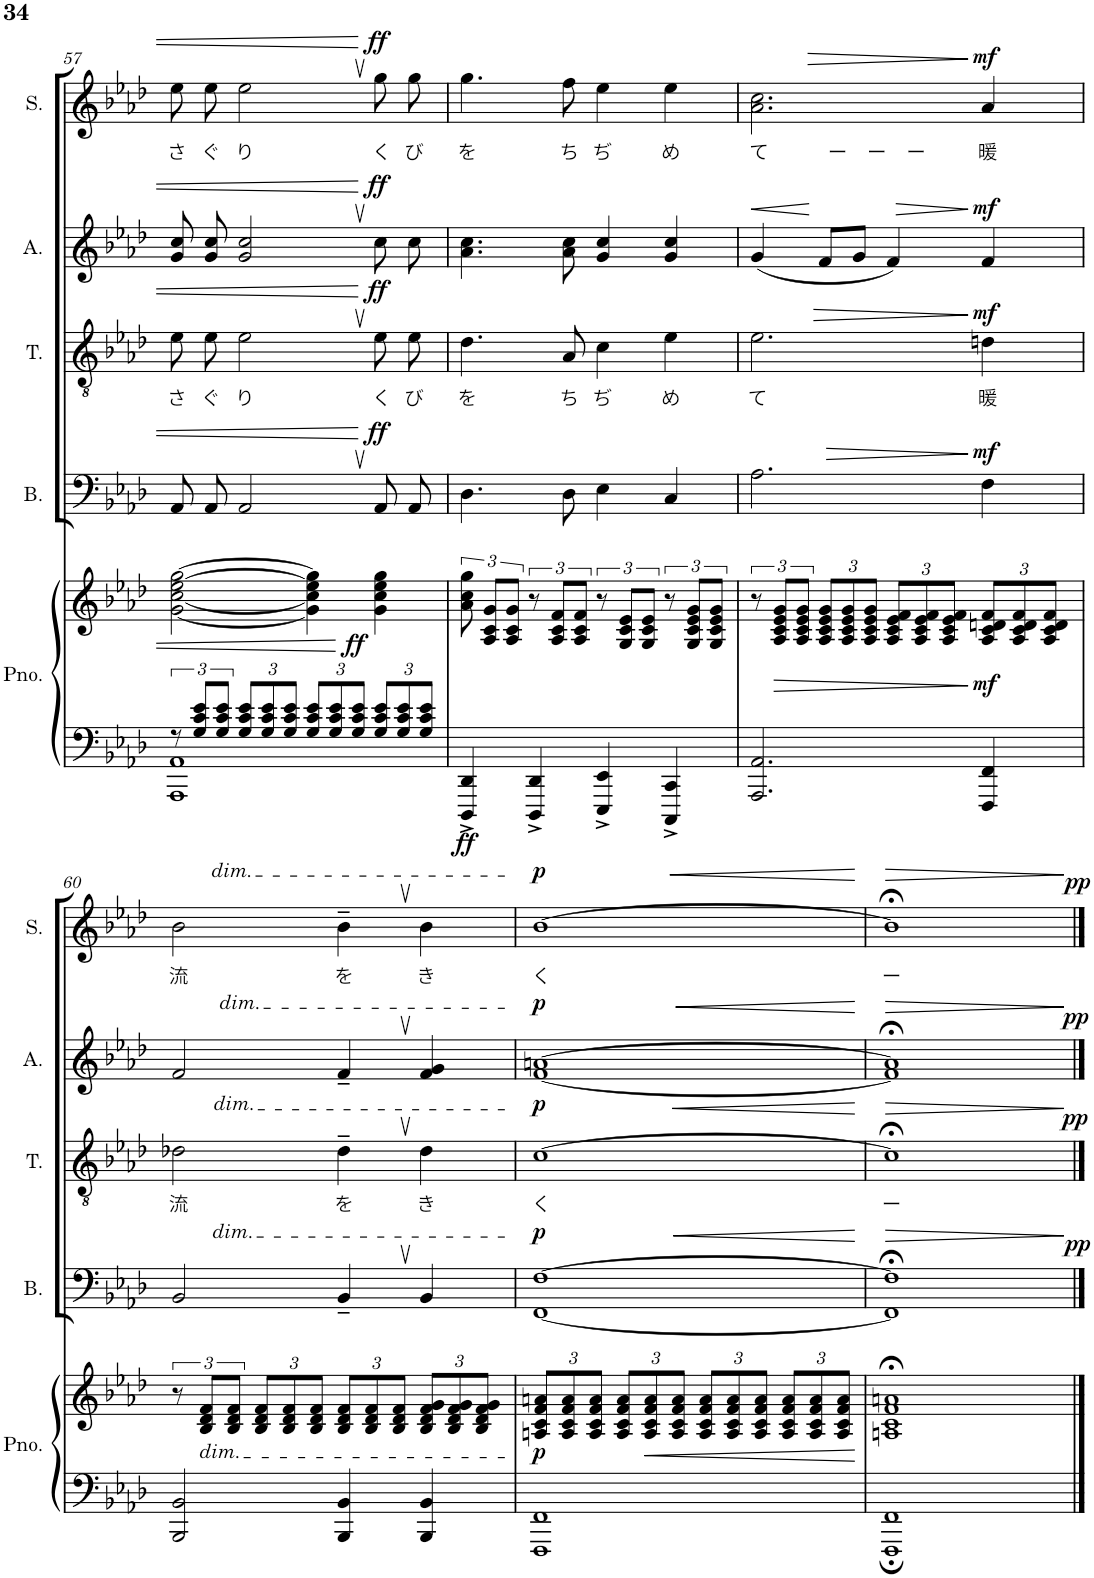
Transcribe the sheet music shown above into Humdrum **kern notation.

**kern	**kern	**dynam	**kern	**dynam	**kern	**text	**dynam	**kern	**dynam	**kern	**text	**dynam
*part5	*part5	*part5	*part4	*part4	*part3	*part3	*part3	*part2	*part2	*part1	*part1	*part1
*staff6	*staff5	*staff5/6	*staff4	*staff4	*staff3	*staff3	*staff3	*staff2	*staff2	*staff1	*staff1	*staff1
*I"Piano	*	*	*I"Bass	*	*I"Tenor	*	*	*I"Alto	*	*I"Soprano	*	*
*I'Pno.	*	*	*I'B.	*	*I'T.	*	*	*I'A.	*	*I'S.	*	*
!!LO:PB:g=z
*clefF4	*clefG2	*	*clefF4	*	*clefGv2	*	*	*clefG2	*	*clefG2	*	*
*k[b-e-a-d-]	*k[b-e-a-d-]	*	*k[b-e-a-d-]	*	*k[b-e-a-d-]	*	*	*k[b-e-a-d-]	*	*k[b-e-a-d-]	*	*
*M4/4	*M4/4	*	*M4/4	*	*M4/4	*	*	*M4/4	*	*M4/4	*	*
=57	=57	=57	=57	=57	=57	=57	=57	=57	=57	=57	=57	=57
*^	*	*	*	*	*	*	*	*	*	*	*	*
!	!	!	!	!	!	!	!LO:LY:b	!	!	!	!	!LO:LY:b	!
12r	1AAA- 1AA-	[2g\ [2cc\ [2ee-\ [2gg\	.	8AA-/L	.	8e-\L	さ	.	8g/ 8cc/	.	8ee-\L	さ	.
12G/ 12c/ 12e-/L	.	.	.	.	.	.	.	.	.	.	.	.	.
!	!	!	!	!	!	!	!LO:LY:b	!	!	!	!	!LO:LY:b	!
.	.	.	.	8AA-/J	.	8e-\J	ぐ	.	8g/ 8cc/	.	8ee-\J	ぐ	.
12G/ 12c/ 12e-/J	.	.	.	.	.	.	.	.	.	.	.	.	.
*Xbrackettup	*	*	*	*	*	*	*	*	*	*	*	*	*
!	!	!	!	!	!	!	!LO:LY:b	!	!	!	!	!LO:LY:b	!
12G/ 12c/ 12e-/L	.	.	.	2AA-,/	.	2e-,\	り	.	2g/, 2cc/,	.	2ee-,\	り	.
12G/ 12c/ 12e-/	.	.	.	.	.	.	.	.	.	.	.	.	.
12G/ 12c/ 12e-/J	.	.	.	.	.	.	.	.	.	.	.	.	.
12G/ 12c/ 12e-/L	.	4g\] 4cc\] 4ee-\] 4gg\]	.	.	.	.	.	.	.	.	.	.	.
12G/ 12c/ 12e-/	.	.	.	.	.	.	.	.	.	.	.	.	.
!	!	!	!LO:DY:a=2	!	!	!	!	!	!	!	!	!	!
12G/ 12c/ 12e-/J	.	.	ff	.	.	.	.	.	.	.	.	.	.
!	!	!	!	!	!LO:DY:a	!	!LO:LY:b	!LO:DY:a	!	!LO:DY:a	!	!LO:LY:b	!LO:DY:a
12G/ 12c/ 12e-/L	.	4g\ 4cc\ 4ee-\ 4gg\	.	8AA-/L	ff	8e-\L	く	ff	8cc\	ff	8gg\L	く	ff
12G/ 12c/ 12e-/	.	.	.	.	.	.	.	.	.	.	.	.	.
!	!	!	!	!	!	!	!LO:LY:b	!	!	!	!	!LO:LY:b	!
.	.	.	.	8AA-/J	.	8e-\J	び	.	8cc\	.	8gg\J	び	.
12G/ 12c/ 12e-/J	.	.	.	.	.	.	.	.	.	.	.	.	.
*v	*v	*	*	*	*	*	*	*	*	*	*	*	*
=58	=58	=58	=58	=58	=58	=58	=58	=58	=58	=58	=58	=58
!	!	!LO:DY:b=2	!	!	!	!LO:LY:b	!	!	!	!	!LO:LY:b	!
4DDD-/^ 4DD-/^	12a-\ 12cc\ 12gg\	ff	4.D-\	.	4.d-\	を	.	4.a-\ 4.cc\	.	4.gg\	を	.
.	12A-/ 12c/ 12g/L	.	.	.	.	.	.	.	.	.	.	.
.	12A-/ 12c/ 12g/J	.	.	.	.	.	.	.	.	.	.	.
4DDD-/^ 4DD-/^	12r	.	.	.	.	.	.	.	.	.	.	.
.	12A-/ 12c/ 12f/L	.	.	.	.	.	.	.	.	.	.	.
!	!	!	!	!	!	!LO:LY:b	!	!	!	!	!LO:LY:b	!
.	.	.	8D-\	.	8A-/	ち	.	8a-\ 8cc\	.	8ff\	ち	.
.	12A-/ 12c/ 12f/J	.	.	.	.	.	.	.	.	.	.	.
!	!	!	!	!	!	!LO:LY:b	!	!	!	!	!LO:LY:b	!
4EEE-/^ 4EE-/^	12r	.	4E-\	.	4c\	ぢ	.	4g/ 4cc/	.	4ee-\	ぢ	.
.	12G/ 12c/ 12e-/L	.	.	.	.	.	.	.	.	.	.	.
.	12G/ 12c/ 12e-/J	.	.	.	.	.	.	.	.	.	.	.
!	!	!	!	!	!	!LO:LY:b	!	!	!	!	!LO:LY:b	!
4CCC/^ 4CC/^	12r	.	4C/	.	4e-\	め	.	4g/ 4cc/	.	4ee-\	め	.
.	12G/ 12c/ 12e-/ 12g/L	.	.	.	.	.	.	.	.	.	.	.
.	12G/ 12c/ 12e-/ 12g/J	.	.	.	.	.	.	.	.	.	.	.
=59	=59	=59	=59	=59	=59	=59	=59	=59	=59	=59	=59	=59
!	!	!	!	!	!	!LO:LY:b	!	!	!LO:HP:b	!	!LO:LY:b	!
2.AAA-/ 2.AA-/	12r	.	2.A-\	.	2.e-\	て	.	(4g/	<	2.a-\ 2.cc\	て ー ー ー	.
!	!	!LO:HP:b	!	!	!	!	!	!	!	!	!	!
.	12A-/ 12c/ 12e-/ 12g/L	>	.	.	.	.	.	.	.	.	.	.
.	12A-/ 12c/ 12e-/ 12g/J	.	.	.	.	.	.	.	.	.	.	.
*	*Xbrackettup	*	*	*	*	*	*	*	*	*	*	*
.	12A-/ 12c/ 12e-/ 12g/L	.	.	.	.	.	.	8f/L	.	.	.	.
.	12A-/ 12c/ 12e-/ 12g/	.	.	.	.	.	.	.	.	.	.	.
.	.	.	.	.	.	.	.	8g/J	.	.	.	.
.	12A-/ 12c/ 12e-/ 12g/J	.	.	.	.	.	.	.	.	.	.	.
!	!	!	!	!	!	!	!	!	!LO:HP:b	!	!	!
.	12A-/ 12c/ 12e-/ 12f/L	.	.	.	.	.	.	4f/)	>	.	.	.
.	12A-/ 12c/ 12e-/ 12f/	.	.	.	.	.	.	.	.	.	.	.
.	12A-/ 12c/ 12e-/ 12f/J	.	.	.	.	.	.	.	.	.	.	.
!	!	!LO:DY:b	!	!LO:HP:b	!	!LO:LY:b	!LO:HP:b	!	!	!	!LO:LY:b	!LO:HP:b
!	!	!	!	!LO:DY:n=1:a	!	!	!LO:DY:n=1:a	!	!LO:DY:n=1:a	!	!	!LO:DY:n=1:a
4FFF/ 4FF/	12A-/ 12c/ 12dn/ 12f/L	mf	4F\	> mf	4dn\	暖	> mf	4f/	[ mf	4a-/	暖	> mf
.	12A-/ 12c/ 12d/ 12f/	.	.	.	.	.	.	.	.	.	.	.
.	12A-/ 12c/ 12d/ 12f/J	.	.	.	.	.	.	.	.	.	.	.
!!LO:LB:g=z
=60	=60	=60	=60	=60	=60	=60	=60	=60	=60	=60	=60	=60
*	*brackettup	*	*	*	*	*	*	*	*	*	*	*
!	!	!	!	!	!	!LO:LY:b	!	!	!	!	!LO:LY:b	!
*	*	*	*^	*	*^	*	*	*^	*	*^	*	*
2BBB-/ 2BB-/	12r	.	2BB-/	8ryy	.	2d-X\	8ryy	流	.	2f/	8ryy	.	2b-\	8ryy	流	.
!	!LO:TX:b:i:t=dim.	!	!	!	!	!	!	!	!	!	!	!	!	!	!	!
.	12B-/ 12d-/ 12f/L	.	.	.	.	.	.	.	.	.	.	.	.	.	.	.
!	!	!	!	!	!	!	!	!	!	!	!	!	!	!LO:TX:a:i:t=dim.	!	!
!	!	!	!	!	!	!	!	!	!	!	!LO:TX:a:i:t=dim.	!	!	!	!	!
!	!	!	!	!	!	!	!LO:TX:a:i:t=dim.	!	!	!	!	!	!	!	!	!
!	!	!	!	!LO:TX:a:i:t=dim.	!	!	!	!	!	!	!	!	!	!	!	!
.	.	.	.	2..ryy	.	.	2..ryy	.	.	.	2..ryy	.	.	2..ryy	.	.
.	12B-/ 12d-/ 12f/J	.	.	.	.	.	.	.	.	.	.	.	.	.	.	.
*	*Xbrackettup	*	*	*	*	*	*	*	*	*	*	*	*	*	*	*
.	12B-/ 12d-/ 12f/L	.	.	.	.	.	.	.	.	.	.	.	.	.	.	.
.	12B-/ 12d-/ 12f/	.	.	.	.	.	.	.	.	.	.	.	.	.	.	.
.	12B-/ 12d-/ 12f/J	.	.	.	.	.	.	.	.	.	.	.	.	.	.	.
!	!	!	!	!	!	!	!	!LO:LY:b	!	!	!	!	!	!	!LO:LY:b	!
4BBB-/ 4BB-/	12B-/ 12d-/ 12f/L	.	4BB-~,/	.	.	4d-~,\	.	を	.	4f~,/	.	.	4b-~,\	.	を	.
.	12B-/ 12d-/ 12f/	.	.	.	.	.	.	.	.	.	.	.	.	.	.	.
.	12B-/ 12d-/ 12f/J	.	.	.	.	.	.	.	.	.	.	.	.	.	.	.
!	!	!	!	!	!	!	!	!LO:LY:b	!	!	!	!	!	!	!LO:LY:b	!
4BBB-/ 4BB-/	12B-/ 12d-/ 12f/ 12g/L	.	4BB-/	.	.	4d-\	.	き	.	4f/ 4g/	.	.	4b-\	.	き	.
.	12B-/ 12d-/ 12f/ 12g/	.	.	.	.	.	.	.	.	.	.	.	.	.	.	.
.	12B-/ 12d-/ 12f/ 12g/J	.	.	.	.	.	.	.	.	.	.	.	.	.	.	.
=61	=61	=61	=61	=61	=61	=61	=61	=61	=61	=61	=61	=61	=61	=61	=61	=61
!	!	!LO:DY:b	!	!	!LO:DY:a	!	!	!LO:LY:b	!LO:DY:a	!	!	!LO:DY:a	!	!	!LO:LY:b	!LO:DY:a
*	*	*	*v	*v	*	*	*	*	*	*v	*v	*	*v	*v	*	*
*	*	*	*	*	*v	*v	*	*	*	*	*	*	*
1FFF 1FF	12An/ 12c/ 12f/ 12an/L	p	[1FF [1F	p	[1c	く	p	[1f [1an	p	[1b-	く	p
.	12A/ 12c/ 12f/ 12a/	.	.	.	.	.	.	.	.	.	.	.
.	12A/ 12c/ 12f/ 12a/J	.	.	.	.	.	.	.	.	.	.	.
.	12A/ 12c/ 12f/ 12a/L	.	.	.	.	.	.	.	.	.	.	.
.	12A/ 12c/ 12f/ 12a/	.	.	.	.	.	.	.	.	.	.	.
.	12A/ 12c/ 12f/ 12a/J	.	.	.	.	.	.	.	.	.	.	.
.	12A/ 12c/ 12f/ 12a/L	.	.	.	.	.	.	.	.	.	.	.
.	12A/ 12c/ 12f/ 12a/	.	.	.	.	.	.	.	.	.	.	.
.	12A/ 12c/ 12f/ 12a/J	.	.	.	.	.	.	.	.	.	.	.
.	12A/ 12c/ 12f/ 12a/L	.	.	.	.	.	.	.	.	.	.	.
.	12A/ 12c/ 12f/ 12a/	.	.	.	.	.	.	.	.	.	.	.
.	12A/ 12c/ 12f/ 12a/J	.	.	.	.	.	.	.	.	.	.	.
.	.	]	.	]	.	.	]	.	]	.	.	]
=62	=62	=62	=62	=62	=62	=62	=62	=62	=62	=62	=62	=62
!	!	!	!	!LO:HP:b	!	!LO:LY:b	!LO:HP:b	!	!LO:HP:b	!	!LO:LY:b	!LO:HP:b
*	*	*	*^	*	*^	*	*	*^	*	*^	*	*
1FFF; 1FF;	1An;< 1c;< 1f;< 1an;<	.	1FF];< 1F];<	2..ryy	<	1c;<]	2..ryy	ー	<	1f];< 1a];<	2..ryy	<	1b-;<]	2..ryy	ー	<
!	!	!	!	!	!LO:DY:a	!	!	!	!LO:DY:a	!	!	!LO:DY:a	!	!	!	!LO:DY:a
.	.	.	.	8ryy	pp	.	8ryy	.	pp	.	8ryy	pp	.	8ryy	.	pp
.	.	.	.	.	[	.	.	.	[	.	.	[	.	.	.	[
*	*	*	*v	*v	*	*	*	*	*	*v	*v	*	*v	*v	*	*
*	*	*	*	*	*v	*v	*	*	*	*	*	*	*
==	==	==	==	==	==	==	==	==	==	==	==	==
*-	*-	*-	*-	*-	*-	*-	*-	*-	*-	*-	*-	*-
